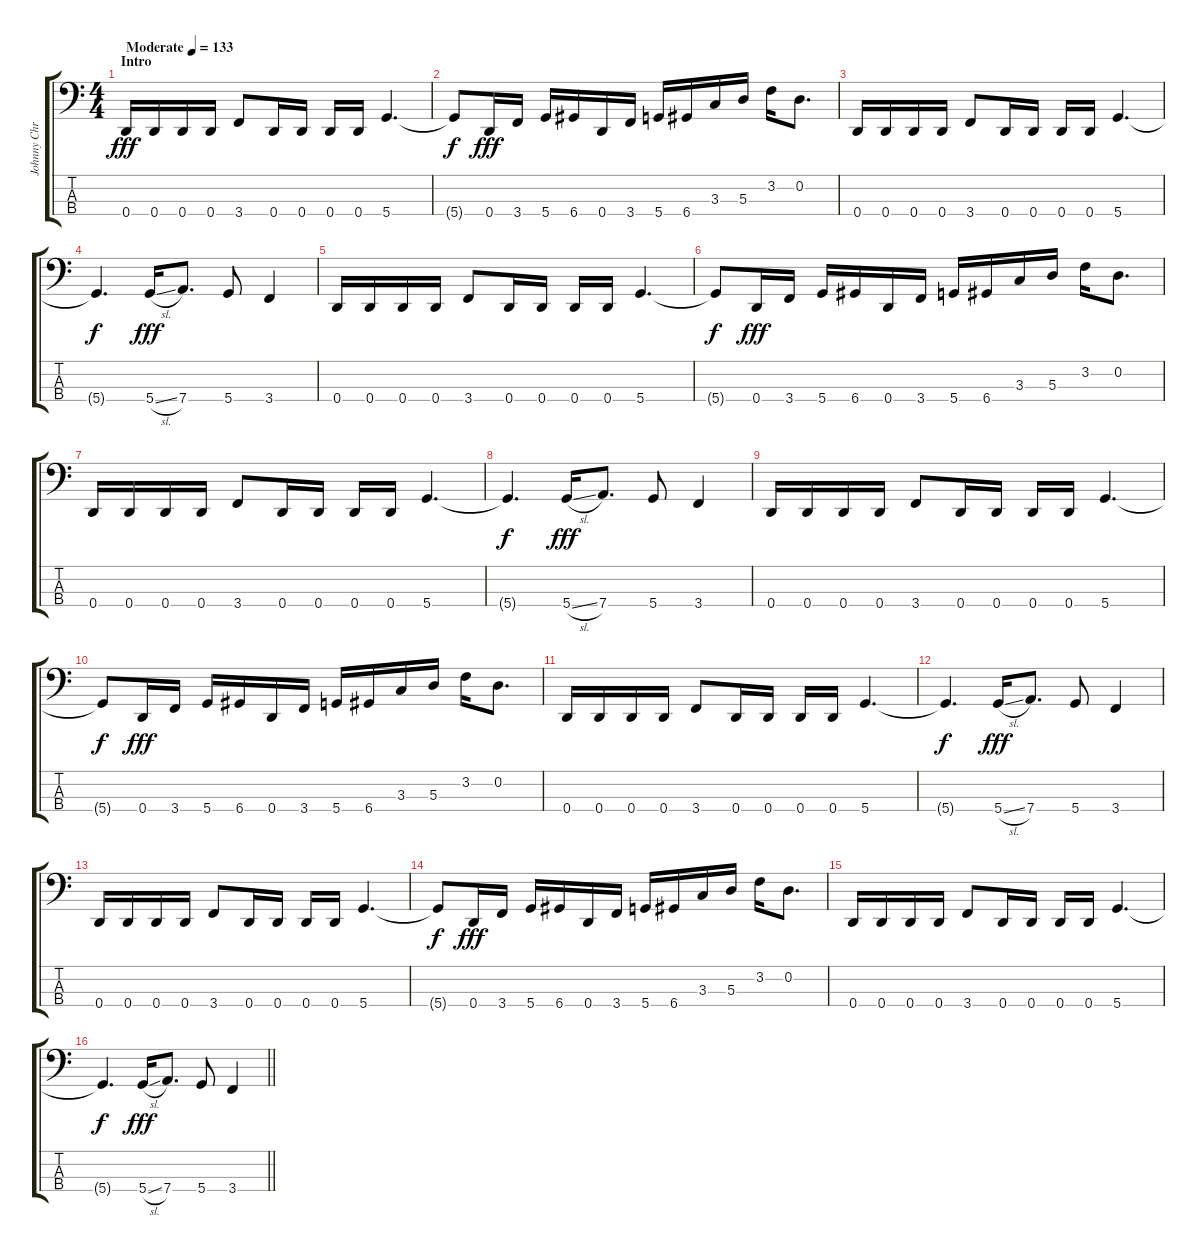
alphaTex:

\track ("Johnny Christ [Bass]" "Johnny Chr") {instrument electricbasspick}
\staff {score tabs}
\tuning (G2 D2 A1 D1) {hide}
\ts (4 4)
\section ("" "Intro")
\tempo (133 "Moderate")
\clef f4
\ks c
0.4.16{dy fff instrument electricbasspick} 0.4.16 0.4.16 0.4.16 3.4.8 0.4.16 0.4.16 0.4.16 0.4.16 5.4.4{d} |
5.4{t}.8{dy f} 0.4.16{dy fff} 3.4.16 5.4.16 6.4.16 0.4.16 3.4.16 5.4.16 6.4.16 3.3.16 5.3.16 3.2.16 0.2.8{d} |
0.4.16 0.4.16 0.4.16 0.4.16 3.4.8 0.4.16 0.4.16 0.4.16 0.4.16 5.4.4{d} |
5.4{t}.4{d dy f} 5.4{sl}.16{dy fff} 7.4.8{d} 5.4.8 3.4.4 |
0.4.16 0.4.16 0.4.16 0.4.16 3.4.8 0.4.16 0.4.16 0.4.16 0.4.16 5.4.4{d} |
5.4{t}.8{dy f} 0.4.16{dy fff} 3.4.16 5.4.16 6.4.16 0.4.16 3.4.16 5.4.16 6.4.16 3.3.16 5.3.16 3.2.16 0.2.8{d} |
0.4.16 0.4.16 0.4.16 0.4.16 3.4.8 0.4.16 0.4.16 0.4.16 0.4.16 5.4.4{d} |
5.4{t}.4{d dy f} 5.4{sl}.16{dy fff} 7.4.8{d} 5.4.8 3.4.4 |
0.4.16 0.4.16 0.4.16 0.4.16 3.4.8 0.4.16 0.4.16 0.4.16 0.4.16 5.4.4{d} |
5.4{t}.8{dy f} 0.4.16{dy fff} 3.4.16 5.4.16 6.4.16 0.4.16 3.4.16 5.4.16 6.4.16 3.3.16 5.3.16 3.2.16 0.2.8{d} |
0.4.16 0.4.16 0.4.16 0.4.16 3.4.8 0.4.16 0.4.16 0.4.16 0.4.16 5.4.4{d} |
5.4{t}.4{d dy f} 5.4{sl}.16{dy fff} 7.4.8{d} 5.4.8 3.4.4 |
0.4.16 0.4.16 0.4.16 0.4.16 3.4.8 0.4.16 0.4.16 0.4.16 0.4.16 5.4.4{d} |
5.4{t}.8{dy f} 0.4.16{dy fff} 3.4.16 5.4.16 6.4.16 0.4.16 3.4.16 5.4.16 6.4.16 3.3.16 5.3.16 3.2.16 0.2.8{d} |
0.4.16 0.4.16 0.4.16 0.4.16 3.4.8 0.4.16 0.4.16 0.4.16 0.4.16 5.4.4{d} |
\barLineRight lightlight
5.4{t}.4{d dy f} 5.4{sl}.16{dy fff} 7.4.8{d} 5.4.8 3.4.4
